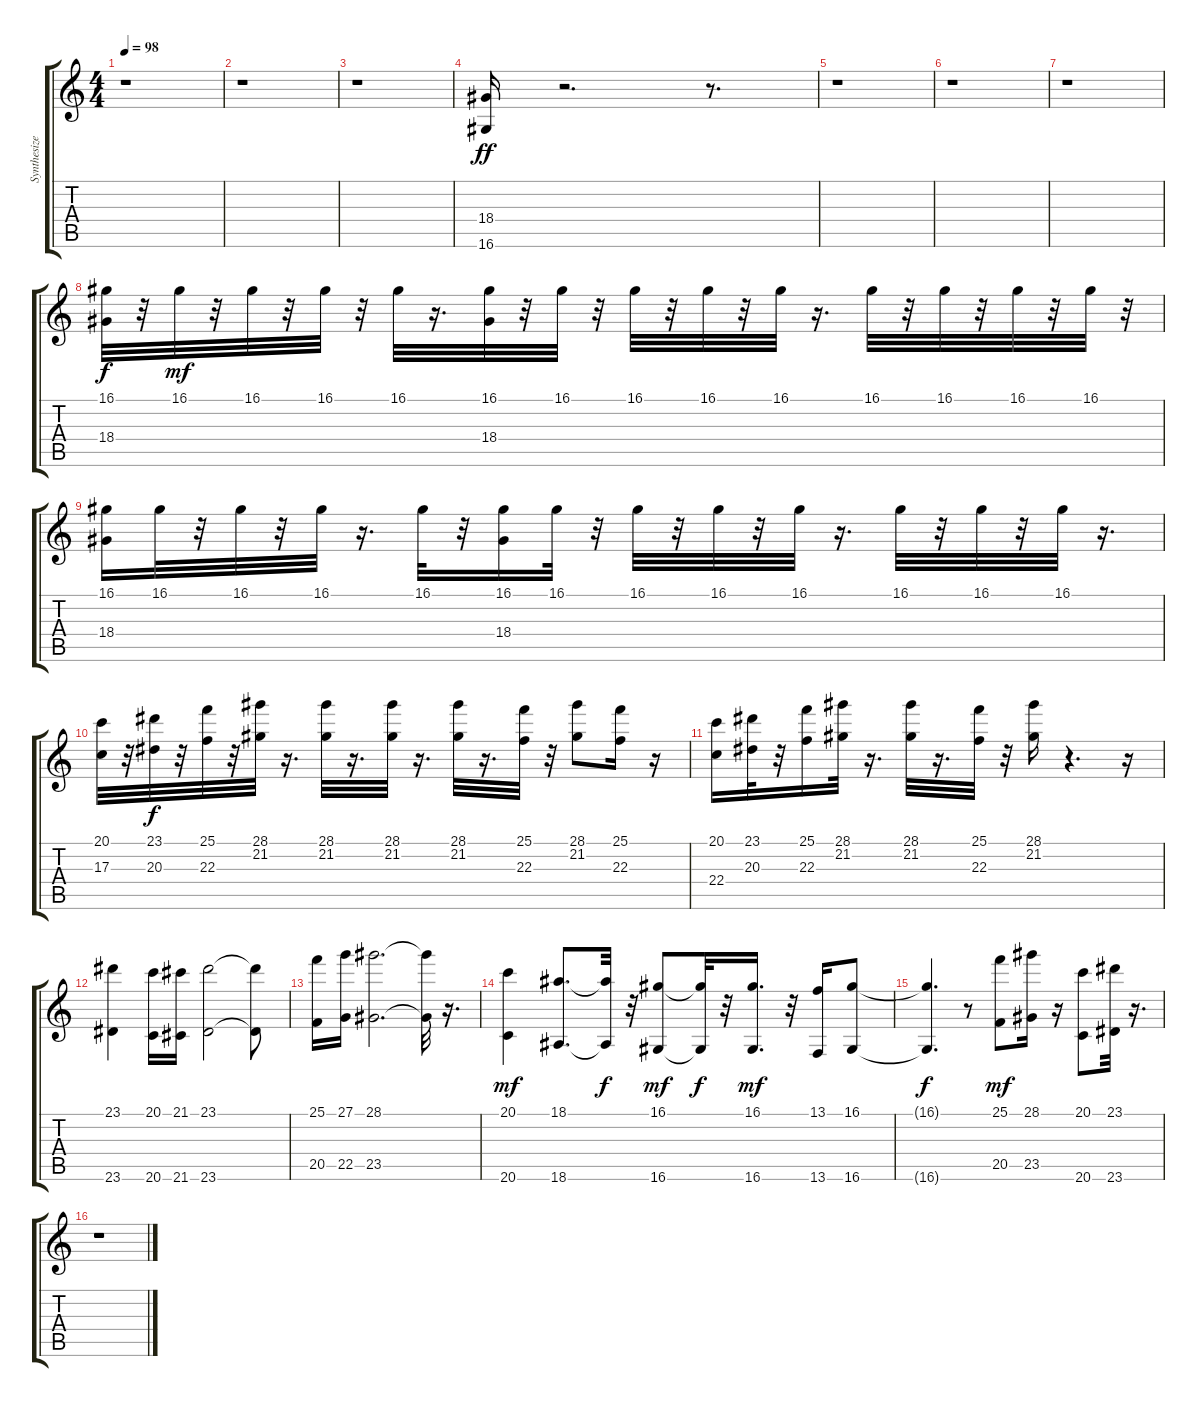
\track ("Synthesizer" "Synthesize") {instrument stringensemble1}
\staff {score tabs}
\tuning (E4 B3 G3 D3 A2 E2) {hide}
\ts (4 4)
\tempo 98
\clef g2
\ks c
r.1{dy ff instrument stringensemble1} |
r.1 |
r.1 |
(18.4 16.6).16 r.2{d} r.8{d} |
r.1 |
r.1 |
r.1 |
(16.1 18.4).32{dy f} r.32 16.1.32{dy mf} r.32 16.1.32 r.32 16.1.32 r.32 16.1.32 r.16{d} (16.1 18.4).32 r.32 16.1.32 r.32 16.1.32 r.32 16.1.32 r.32 16.1.32 r.16{d} 16.1.32 r.32 16.1.32 r.32 16.1.32 r.32 16.1.32 r.32 |
(16.1 18.4).16 16.1.32 r.32 16.1.32 r.32 16.1.32 r.16{d} 16.1.32 r.32 (16.1 18.4).16 16.1.32 r.32 16.1.32 r.32 16.1.32 r.32 16.1.32 r.16{d} 16.1.32 r.32 16.1.32 r.32 16.1.32 r.16{d} |
(20.1 17.3).32 r.32 (23.1 20.3).32{dy f} r.32 (25.1 22.3).32 r.32 (28.1 21.2).32 r.16{d} (28.1 21.2).32 r.16{d} (28.1 21.2).32 r.16{d} (28.1 21.2).32 r.16{d} (25.1 22.3).32 r.32 (28.1 21.2).8 (25.1 22.3).16 r.16 |
(20.1 22.4).16 (23.1 20.3).32 r.32 (25.1 22.3).16 (28.1 21.2).32 r.16{d} (28.1 21.2).32 r.16{d} (25.1 22.3).32 r.32 (28.1 21.2).16 r.4{d} r.16 |
(23.1 23.6).4 (20.1 20.6).16 (21.1 21.6).16 (23.1 23.6).2 (23.1{t} 23.6{t}).8 |
(25.1 20.5).16 (27.1 22.5).16 (28.1 23.5).2{d} (28.1{t} 23.5{t}).32 r.16{d} |
(20.1 20.6).4{dy mf} (18.1 18.6).8{d} (18.1{t} 18.6{t}).32{dy f} r.32 (16.1 16.6).8{dy mf} (16.1{t} 16.6{t}).32{dy f} r.32 (16.1 16.6).16{d dy mf} r.32 (13.1 13.6).16 (16.1 16.6).8 |
(16.1{t} 16.6{t}).4{d dy f} r.8 (25.1 20.5).8{dy mf} (28.1 23.5).16 r.16 (20.1 20.6).8 (23.1 23.6).32 r.16{d} |
r.1
